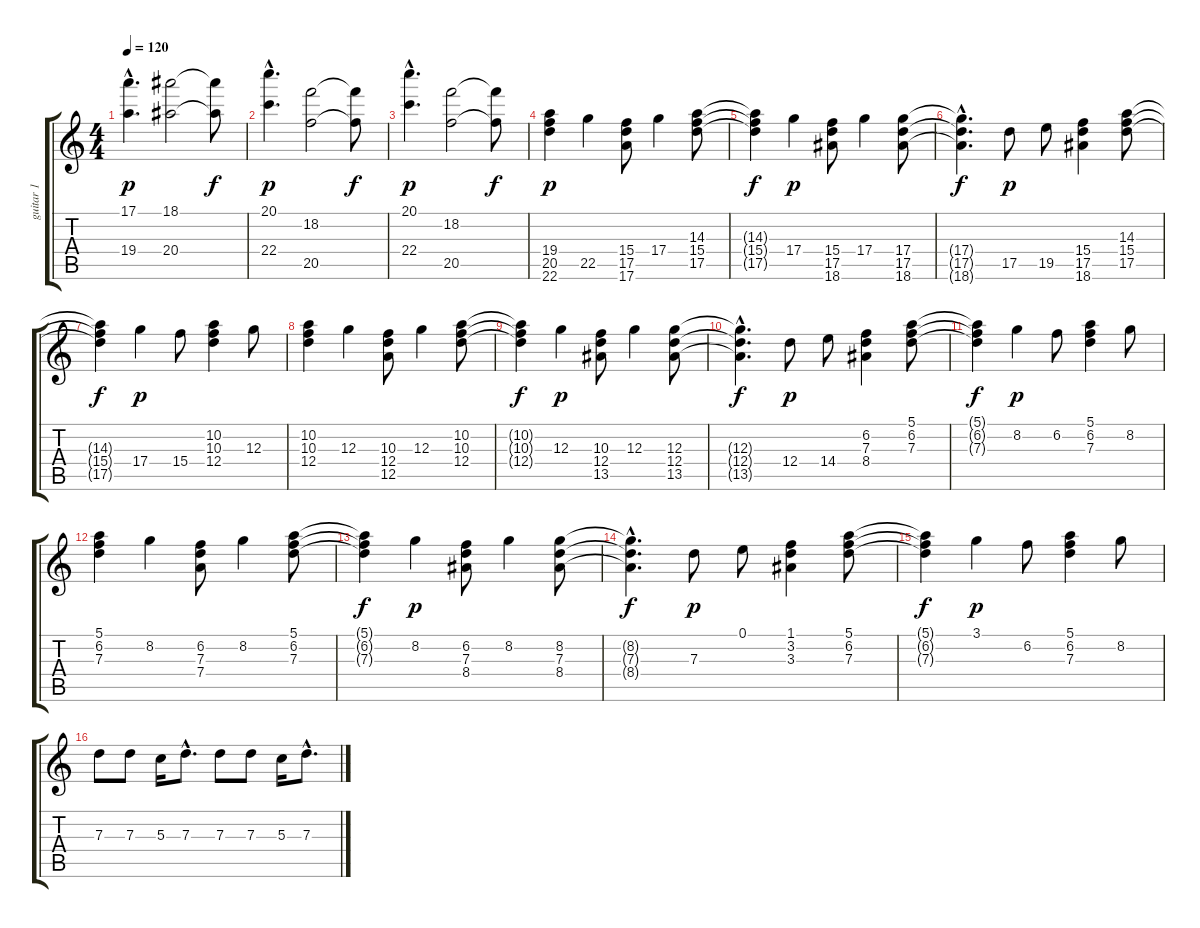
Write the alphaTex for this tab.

\track ("guitar 1" "guitar 1") {instrument distortionguitar}
\staff {score tabs}
\tuning (E4 B3 G3 D3 A2 E2) {hide}
\ts (4 4)
\tempo 120
\clef g2
\ks c
(17.1{hac} 19.4{hac}).4{d dy p} (18.1 20.4).2 (18.1{t} 20.4{t}).8{dy f} |
(20.1{hac} 22.4{hac}).4{d dy p} (18.2 20.5).2 (18.2{t} 20.5{t}).8{dy f} |
(20.1{hac} 22.4{hac}).4{d dy p} (18.2 20.5).2 (18.2{t} 20.5{t}).8{dy f} |
(19.4 20.5 22.6).4{dy p} 22.5.4 (15.4 17.5 17.6).8 17.4.4 (14.3 15.4 17.5).8 |
(14.3{t} 15.4{t} 17.5{t}).4{dy f} 17.4.4{dy p} (15.4 17.5 18.6).8 17.4.4 (17.4 17.5 18.6).8 |
(17.4{hac t} 17.5{hac t} 18.6{hac t}).4{d dy f} 17.5.8{dy p} 19.5.8 (15.4 17.5 18.6).4 (14.3 15.4 17.5).8 |
(14.3{t} 15.4{t} 17.5{t}).4{dy f} 17.4.4{dy p} 15.4.8 (10.2 10.3 12.4).4 12.3.8 |
(10.2 10.3 12.4).4 12.3.4 (10.3 12.4 12.5).8 12.3.4 (10.2 10.3 12.4).8 |
(10.2{t} 10.3{t} 12.4{t}).4{dy f} 12.3.4{dy p} (10.3 12.4 13.5).8 12.3.4 (12.3 12.4 13.5).8 |
(12.3{hac t} 12.4{hac t} 13.5{hac t}).4{d dy f} 12.4.8{dy p} 14.4.8 (6.2 7.3 8.4).4 (5.1 6.2 7.3).8 |
(5.1{t} 6.2{t} 7.3{t}).4{dy f} 8.2.4{dy p} 6.2.8 (5.1 6.2 7.3).4 8.2.8 |
(5.1 6.2 7.3).4 8.2.4 (6.2 7.3 7.4).8 8.2.4 (5.1 6.2 7.3).8 |
(5.1{t} 6.2{t} 7.3{t}).4{dy f} 8.2.4{dy p} (6.2 7.3 8.4).8 8.2.4 (8.2 7.3 8.4).8 |
(8.2{hac t} 7.3{hac t} 8.4{hac t}).4{d dy f} 7.3.8{dy p} 0.1.8 (1.1 3.2 3.3).4 (5.1 6.2 7.3).8 |
(5.1{t} 6.2{t} 7.3{t}).4{dy f} 3.1.4{dy p} 6.2.8 (5.1 6.2 7.3).4 8.2.8 |
7.3.8 7.3.8 5.3.16 7.3{hac}.8{d} 7.3.8 7.3.8 5.3.16 7.3{hac}.8{d}
